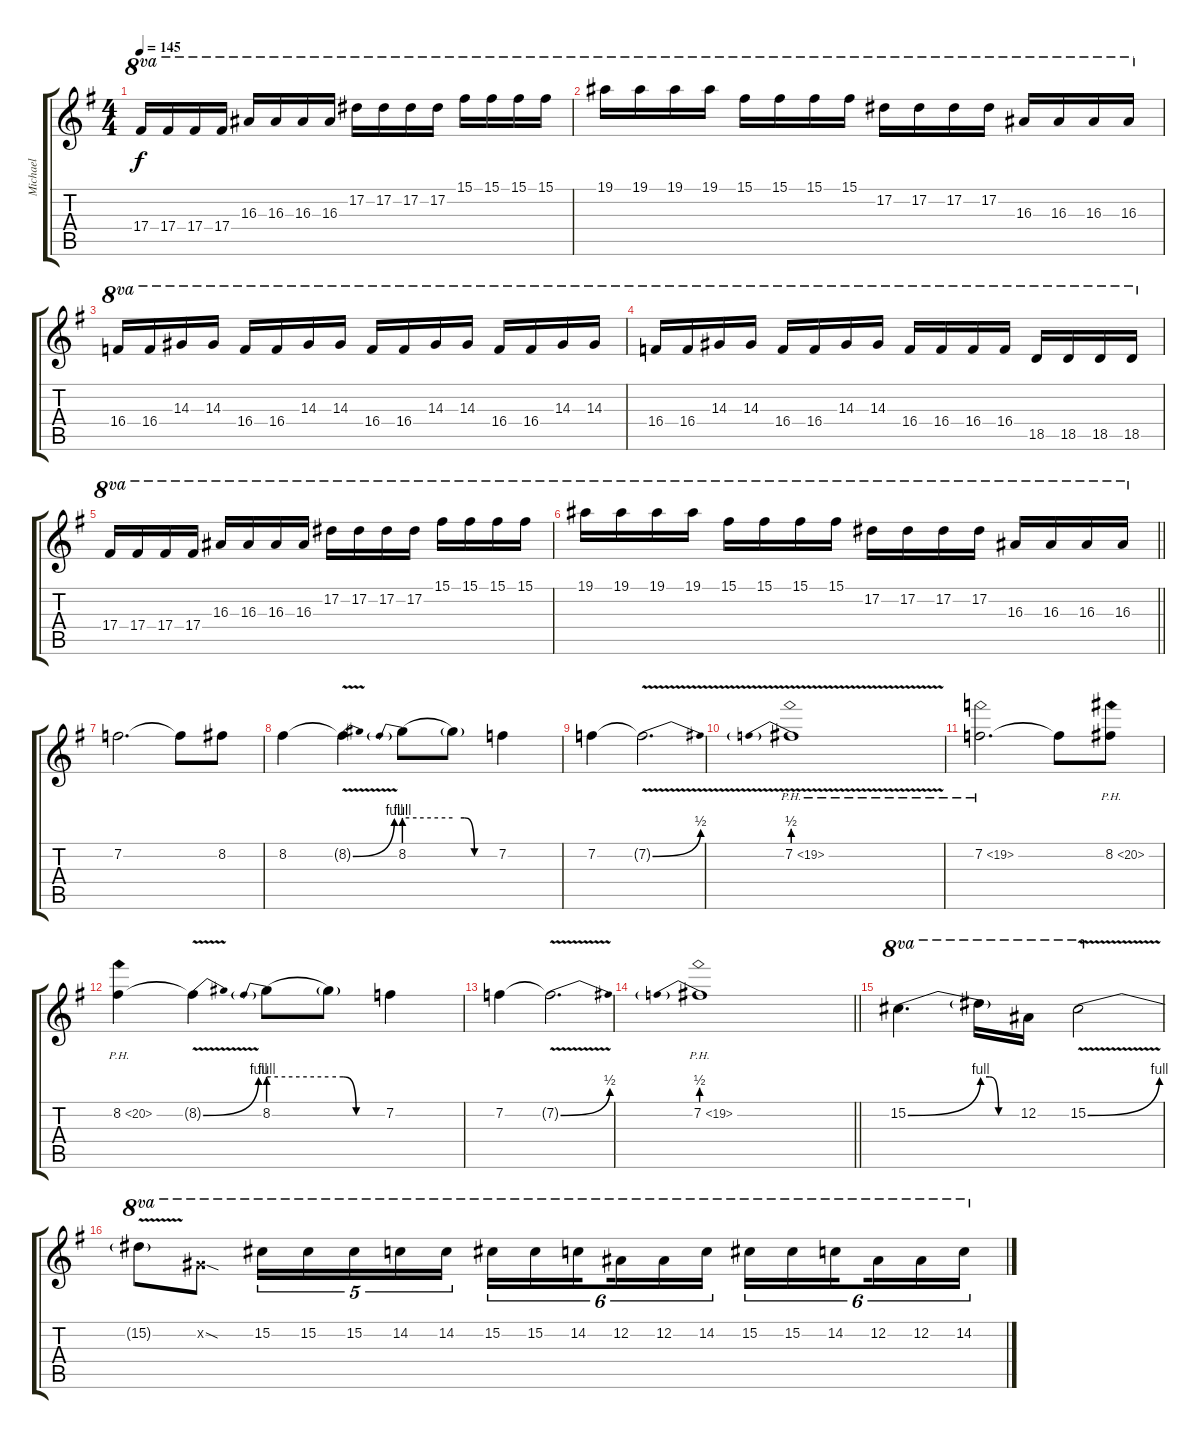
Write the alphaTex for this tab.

\track ("Michael" "Michael") {instrument distortionguitar}
\staff {score tabs}
\tuning (Eb4 Bb3 Gb3 Db3 Ab2 Eb2) {hide}
\ts (4 4)
\tempo 145
\clef g2
\ks eminor
17.4.16{ot 8va dy f} 17.4.16{ot 8va} 17.4.16{ot 8va} 17.4.16{ot 8va} 16.3.16{ot 8va} 16.3.16{ot 8va} 16.3.16{ot 8va} 16.3.16{ot 8va} 17.2.16{ot 8va} 17.2.16{ot 8va} 17.2.16{ot 8va} 17.2.16{ot 8va} 15.1.16{ot 8va} 15.1.16{ot 8va} 15.1.16{ot 8va} 15.1.16{ot 8va} |
19.1.16{ot 8va} 19.1.16{ot 8va} 19.1.16{ot 8va} 19.1.16{ot 8va} 15.1.16{ot 8va} 15.1.16{ot 8va} 15.1.16{ot 8va} 15.1.16{ot 8va} 17.2.16{ot 8va} 17.2.16{ot 8va} 17.2.16{ot 8va} 17.2.16{ot 8va} 16.3.16{ot 8va} 16.3.16{ot 8va} 16.3.16{ot 8va} 16.3.16{ot 8va} |
16.4.16{ot 8va} 16.4.16{ot 8va} 14.3.16{ot 8va} 14.3.16{ot 8va} 16.4.16{ot 8va} 16.4.16{ot 8va} 14.3.16{ot 8va} 14.3.16{ot 8va} 16.4.16{ot 8va} 16.4.16{ot 8va} 14.3.16{ot 8va} 14.3.16{ot 8va} 16.4.16{ot 8va} 16.4.16{ot 8va} 14.3.16{ot 8va} 14.3.16{ot 8va} |
16.4.16{ot 8va} 16.4.16{ot 8va} 14.3.16{ot 8va} 14.3.16{ot 8va} 16.4.16{ot 8va} 16.4.16{ot 8va} 14.3.16{ot 8va} 14.3.16{ot 8va} 16.4.16{ot 8va} 16.4.16{ot 8va} 16.4.16{ot 8va} 16.4.16{ot 8va} 18.5.16{ot 8va} 18.5.16{ot 8va} 18.5.16{ot 8va} 18.5.16{ot 8va} |
17.4.16{ot 8va} 17.4.16{ot 8va} 17.4.16{ot 8va} 17.4.16{ot 8va} 16.3.16{ot 8va} 16.3.16{ot 8va} 16.3.16{ot 8va} 16.3.16{ot 8va} 17.2.16{ot 8va} 17.2.16{ot 8va} 17.2.16{ot 8va} 17.2.16{ot 8va} 15.1.16{ot 8va} 15.1.16{ot 8va} 15.1.16{ot 8va} 15.1.16{ot 8va} |
\barLineRight lightlight
19.1.16{ot 8va} 19.1.16{ot 8va} 19.1.16{ot 8va} 19.1.16{ot 8va} 15.1.16{ot 8va} 15.1.16{ot 8va} 15.1.16{ot 8va} 15.1.16{ot 8va} 17.2.16{ot 8va} 17.2.16{ot 8va} 17.2.16{ot 8va} 17.2.16{ot 8va} 16.3.16{ot 8va} 16.3.16{ot 8va} 16.3.16{ot 8va} 16.3.16{ot 8va} |
7.2.2{d} 7.2{t}.8 8.2.8 |
8.2.4 8.2{be (bend 0 0 60 4) v t}.4 8.2{be (prebend 0 4 60 4)}.8 8.2{be (custom 0 4 15 4 30 0 60 0) t}.8 7.2.4 |
7.2.4 7.2{be (bend 0 0 60 2) v t}.2{d} |
7.2{be (prebend 0 2 60 2) ph 12 v}.1 |
7.2{ph 12}.2{d} 7.2{t}.8 8.2{ph 12}.8 |
8.2{ph 12}.4 8.2{be (bend 0 0 60 4) v t}.4 8.2{be (prebend 0 4 60 4)}.8 8.2{be (custom 0 4 15 4 30 0 60 0) t}.8 7.2.4 |
7.2.4 7.2{be (bend 0 0 60 2) v t}.2{d} |
\barLineRight lightlight
7.2{be (prebend 0 2 60 2) ph 12}.1 |
15.2{be (bend 0 0 60 4)}.4{d ot 8va} 15.2{be (custom 0 4 15 4 30 0 60 0) t}.16{ot 8va} 12.2.16{ot 8va} 15.2{be (bend 0 0 60 4) v}.2{ot 8va} |
15.2{t}.8{ot 8va} 10.2{sod x}.8{ot 8va} 15.2.16{tu (5 4) ot 8va} 15.2.16{tu (5 4) ot 8va} 15.2.16{tu (5 4) ot 8va} 14.2.16{tu (5 4) ot 8va} 14.2.16{tu (5 4) ot 8va} 15.2.16{tu (6 4) ot 8va} 15.2.16{tu (6 4) ot 8va} 14.2.16{tu (6 4) ot 8va beam splitsecondary} 12.2.16{tu (6 4) ot 8va} 12.2.16{tu (6 4) ot 8va} 14.2.16{tu (6 4) ot 8va} 15.2.16{tu (6 4) ot 8va} 15.2.16{tu (6 4) ot 8va} 14.2.16{tu (6 4) ot 8va beam splitsecondary} 12.2.16{tu (6 4) ot 8va} 12.2.16{tu (6 4) ot 8va} 14.2.16{tu (6 4) ot 8va}
